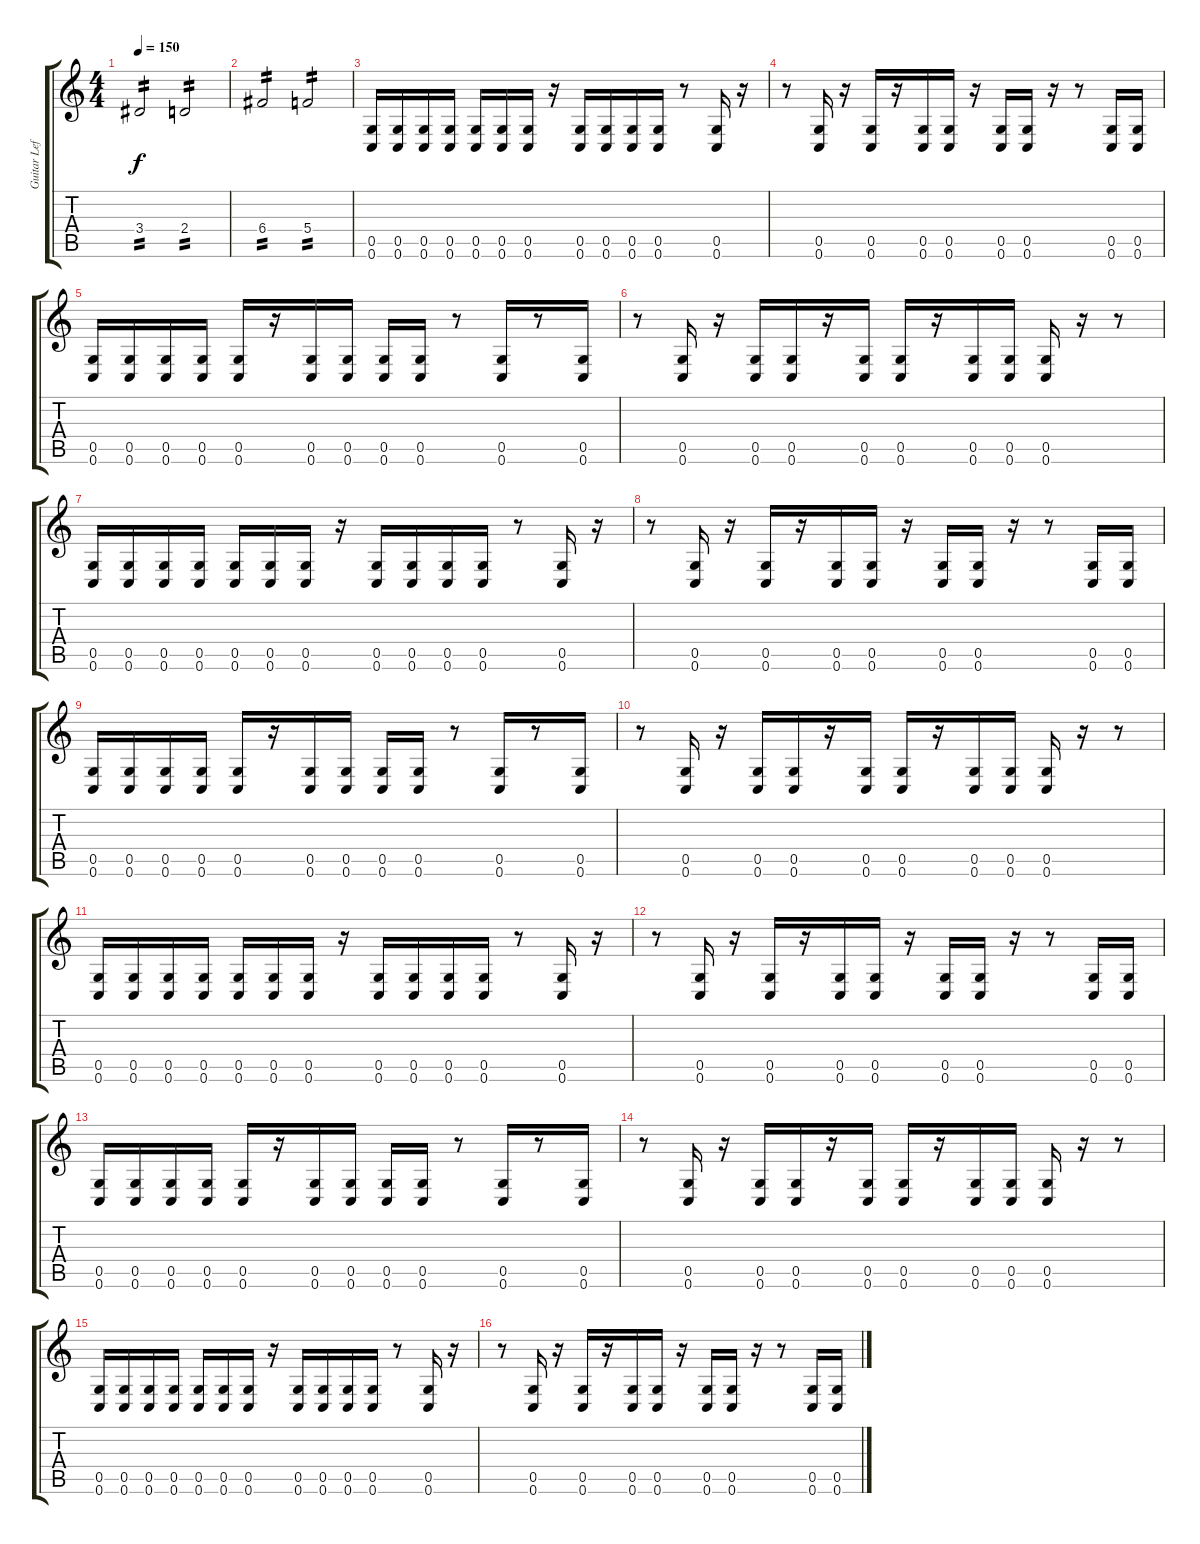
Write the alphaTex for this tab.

\track ("Guitar Left" "Guitar Lef") {instrument distortionguitar}
\staff {score tabs}
\tuning (D4 A3 F3 C3 G2 C2) {hide}
\ts (4 4)
\tempo 150
\clef g2
\ks c
3.4.2{tp 2 dy f} 2.4.2{tp 2} |
6.4.2{tp 2} 5.4.2{tp 2} |
(0.5 0.6).16 (0.5 0.6).16 (0.5 0.6).16 (0.5 0.6).16 (0.5 0.6).16 (0.5 0.6).16 (0.5 0.6).16 r.16 (0.5 0.6).16 (0.5 0.6).16 (0.5 0.6).16 (0.5 0.6).16 r.8 (0.5 0.6).16 r.16 |
r.8 (0.5 0.6).16 r.16 (0.5 0.6).16 r.16 (0.5 0.6).16 (0.5 0.6).16 r.16 (0.5 0.6).16 (0.5 0.6).16 r.16 r.8 (0.5 0.6).16 (0.5 0.6).16 |
(0.5 0.6).16 (0.5 0.6).16 (0.5 0.6).16 (0.5 0.6).16 (0.5 0.6).16 r.16 (0.5 0.6).16 (0.5 0.6).16 (0.5 0.6).16 (0.5 0.6).16 r.8 (0.5 0.6).16 r.8 (0.5 0.6).16 |
r.8 (0.5 0.6).16 r.16 (0.5 0.6).16 (0.5 0.6).16 r.16 (0.5 0.6).16 (0.5 0.6).16 r.16 (0.5 0.6).16 (0.5 0.6).16 (0.5 0.6).16 r.16 r.8 |
(0.5 0.6).16 (0.5 0.6).16 (0.5 0.6).16 (0.5 0.6).16 (0.5 0.6).16 (0.5 0.6).16 (0.5 0.6).16 r.16 (0.5 0.6).16 (0.5 0.6).16 (0.5 0.6).16 (0.5 0.6).16 r.8 (0.5 0.6).16 r.16 |
r.8 (0.5 0.6).16 r.16 (0.5 0.6).16 r.16 (0.5 0.6).16 (0.5 0.6).16 r.16 (0.5 0.6).16 (0.5 0.6).16 r.16 r.8 (0.5 0.6).16 (0.5 0.6).16 |
(0.5 0.6).16 (0.5 0.6).16 (0.5 0.6).16 (0.5 0.6).16 (0.5 0.6).16 r.16 (0.5 0.6).16 (0.5 0.6).16 (0.5 0.6).16 (0.5 0.6).16 r.8 (0.5 0.6).16 r.8 (0.5 0.6).16 |
r.8 (0.5 0.6).16 r.16 (0.5 0.6).16 (0.5 0.6).16 r.16 (0.5 0.6).16 (0.5 0.6).16 r.16 (0.5 0.6).16 (0.5 0.6).16 (0.5 0.6).16 r.16 r.8 |
(0.5 0.6).16 (0.5 0.6).16 (0.5 0.6).16 (0.5 0.6).16 (0.5 0.6).16 (0.5 0.6).16 (0.5 0.6).16 r.16 (0.5 0.6).16 (0.5 0.6).16 (0.5 0.6).16 (0.5 0.6).16 r.8 (0.5 0.6).16 r.16 |
r.8 (0.5 0.6).16 r.16 (0.5 0.6).16 r.16 (0.5 0.6).16 (0.5 0.6).16 r.16 (0.5 0.6).16 (0.5 0.6).16 r.16 r.8 (0.5 0.6).16 (0.5 0.6).16 |
(0.5 0.6).16 (0.5 0.6).16 (0.5 0.6).16 (0.5 0.6).16 (0.5 0.6).16 r.16 (0.5 0.6).16 (0.5 0.6).16 (0.5 0.6).16 (0.5 0.6).16 r.8 (0.5 0.6).16 r.8 (0.5 0.6).16 |
r.8 (0.5 0.6).16 r.16 (0.5 0.6).16 (0.5 0.6).16 r.16 (0.5 0.6).16 (0.5 0.6).16 r.16 (0.5 0.6).16 (0.5 0.6).16 (0.5 0.6).16 r.16 r.8 |
(0.5 0.6).16 (0.5 0.6).16 (0.5 0.6).16 (0.5 0.6).16 (0.5 0.6).16 (0.5 0.6).16 (0.5 0.6).16 r.16 (0.5 0.6).16 (0.5 0.6).16 (0.5 0.6).16 (0.5 0.6).16 r.8 (0.5 0.6).16 r.16 |
r.8 (0.5 0.6).16 r.16 (0.5 0.6).16 r.16 (0.5 0.6).16 (0.5 0.6).16 r.16 (0.5 0.6).16 (0.5 0.6).16 r.16 r.8 (0.5 0.6).16 (0.5 0.6).16
